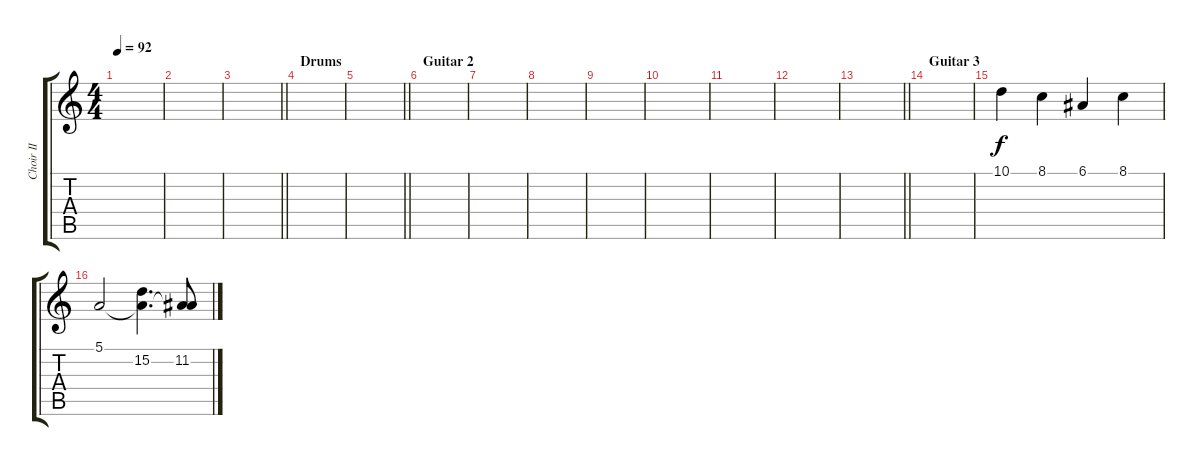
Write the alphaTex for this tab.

\track ("Choir II" "Choir II") {instrument voiceoohs}
\staff {score tabs}
\tuning (E4 B3 G3 D3 A2 E2) {hide}
\ts (4 4)
\tempo 92
\clef g2
\ks c
|
|
\barLineRight lightlight
|
\section ("" "Drums")
|
\barLineRight lightlight
|
\section ("" "Guitar 2")
|
|
|
|
|
|
|
\barLineRight lightlight
|
\section ("" "Guitar 3")
|
10.1.4 8.1.4 6.1.4 8.1.4 |
5.1.2 (5.1{t} 15.2).4{d} (5.1{t} 11.2).8
